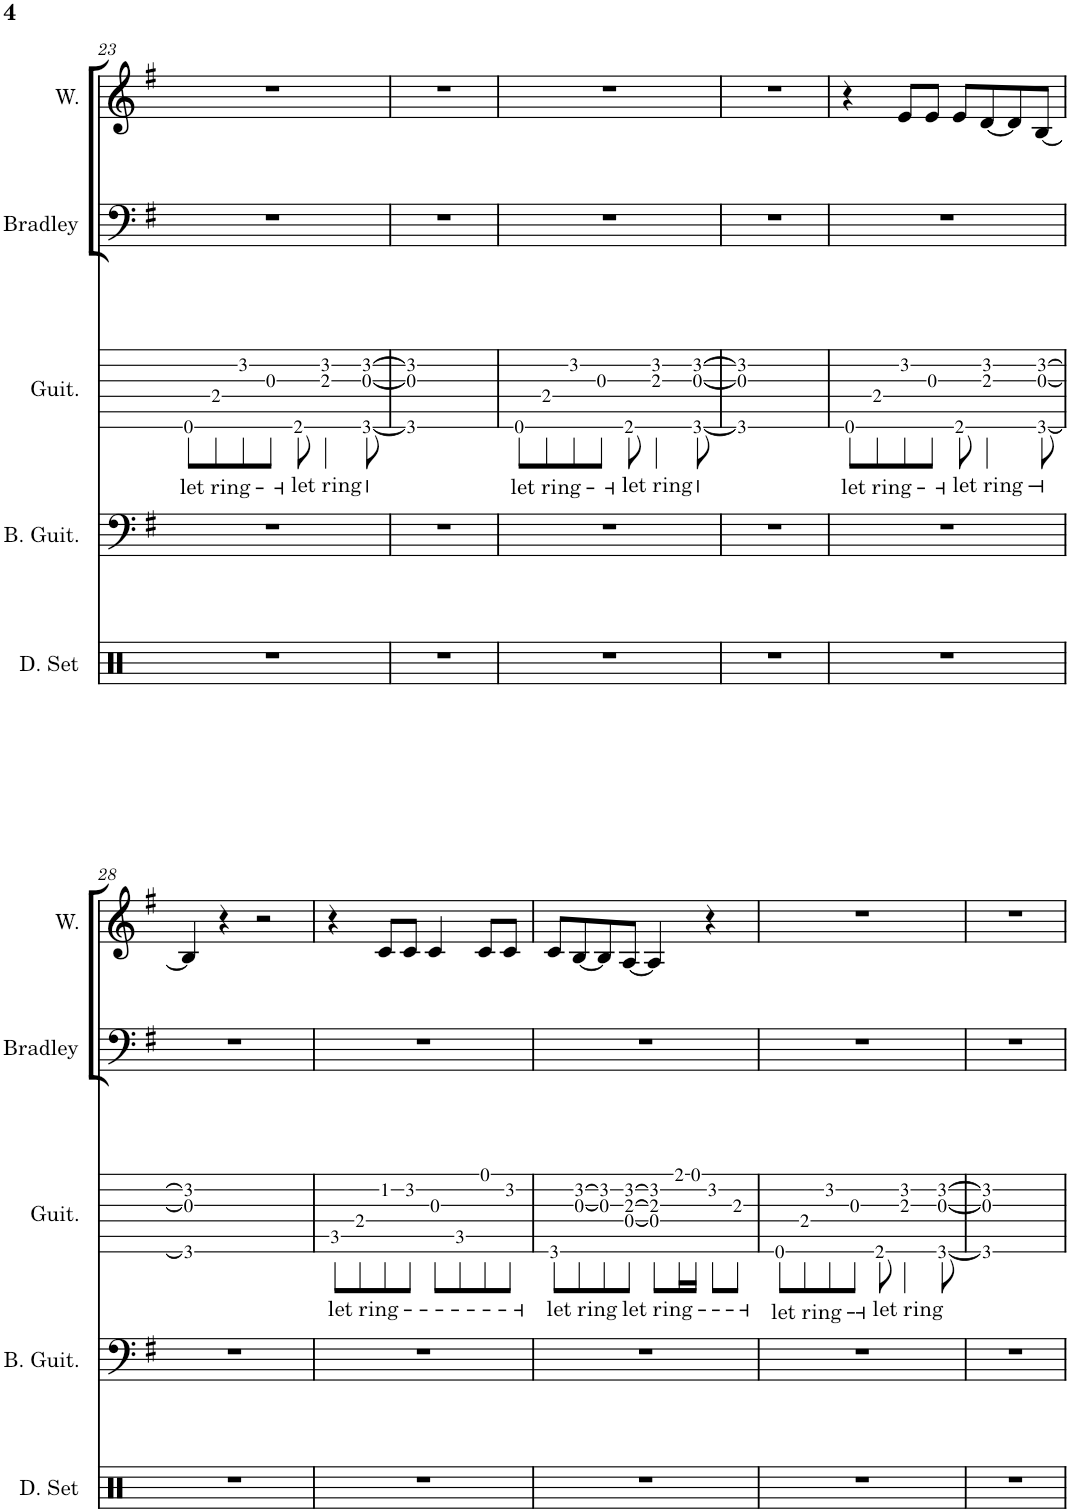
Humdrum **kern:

**kern	**kern	**kern	**kern	**kern
*part5	*part4	*part3	*part2	*part1
*staff5	*staff4	*staff3	*staff2	*staff1
*I"Drumset	*I"Bass Guitar	*I"Acoustic Guitar	*I"Bradley Cooper	*I"Women
*I'D. Set	*I'B. Guit.	*I'Guit.	*I'Bradley	*I'W.
!!LO:PB:g=z
*clefX	*clefF4	*	*clefF4	*clefG2
*	*Trd7c12	*	*	*
*k[]	*k[f#]	*k[f#]	*k[f#]	*k[f#]
*M4/4	*M4/4	*M4/4	*M4/4	*M4/4
=23	=23	=23	=23	=23
!	!	!LO:TX:b:t=let ring	!	!
1r	1r	8EE\L	1r	1r
.	.	8E\	.	.
.	.	8d\	.	.
.	.	8G\J	.	.
!	!	!LO:TX:b:t=let ring	!	!
.	.	8FF#\	.	.
.	.	4A\ 4d\	.	.
.	.	[8GG\ [8G\ [8d\	.	.
=24	=24	=24	=24	=24
1r	1r	1GG] 1G] 1d]	1r	1r
=25	=25	=25	=25	=25
!	!	!LO:TX:b:t=let ring	!	!
1r	1r	8EE\L	1r	1r
.	.	8E\	.	.
.	.	8d\	.	.
.	.	8G\J	.	.
!	!	!LO:TX:b:t=let ring	!	!
.	.	8FF#\	.	.
.	.	4A\ 4d\	.	.
.	.	[8GG\ [8G\ [8d\	.	.
=26	=26	=26	=26	=26
1r	1r	1GG] 1G] 1d]	1r	1r
=27	=27	=27	=27	=27
!	!	!LO:TX:b:t=let ring	!	!
1r	1r	8EE\L	1r	4r
.	.	8E\	.	.
.	.	8d\	.	8e/L
.	.	8G\J	.	8e/J
!	!	!LO:TX:b:t=let ring	!	!
.	.	8FF#\	.	8e/L
.	.	4A\ 4d\	.	[8d/
.	.	.	.	8d/]
.	.	[8GG\ [8G\ [8d\	.	[8B/J
!!LO:LB:g=z
=28	=28	=28	=28	=28
1r	1r	1GG] 1G] 1d]	1r	4B/]
.	.	.	.	4r
.	.	.	.	2r
=29	=29	=29	=29	=29
!	!	!LO:TX:b:t=let ring	!	!
1r	1r	8C\L	1r	4r
.	.	8E\	.	.
.	.	8c\	.	8c/L
.	.	8d\J	.	8c/J
.	.	8G\L	.	4c/
.	.	8C\	.	.
.	.	8e\	.	8c/L
.	.	8d\J	.	8c/J
=30	=30	=30	=30	=30
!	!	!LO:TX:b:t=let ring	!	!
1r	1r	8GG\L	1r	8c/L
.	.	[8G\ [8d\	.	[8B/
.	.	8G\] 8d\]	.	8B/]
!	!	!LO:TX:b:t=let ring	!	!
.	.	[8D\ [8A\ [8d\J	.	[8A/J
.	.	8D\] 8A\] 8d\]L	.	4A/]
.	.	16f#\L	.	.
.	.	16e\JJ	.	.
.	.	8d\L	.	4r
.	.	8A\J	.	.
=31	=31	=31	=31	=31
!	!	!LO:TX:b:t=let ring	!	!
1r	1r	8EE\L	1r	1r
.	.	8E\	.	.
.	.	8d\	.	.
.	.	8G\J	.	.
!	!	!LO:TX:b:t=let ring	!	!
.	.	8FF#\	.	.
.	.	4A\ 4d\	.	.
.	.	[8GG\ [8G\ [8d\	.	.
=32	=32	=32	=32	=32
1r	1r	1GG] 1G] 1d]	1r	1r
=	=	=	=	=
*-	*-	*-	*-	*-
